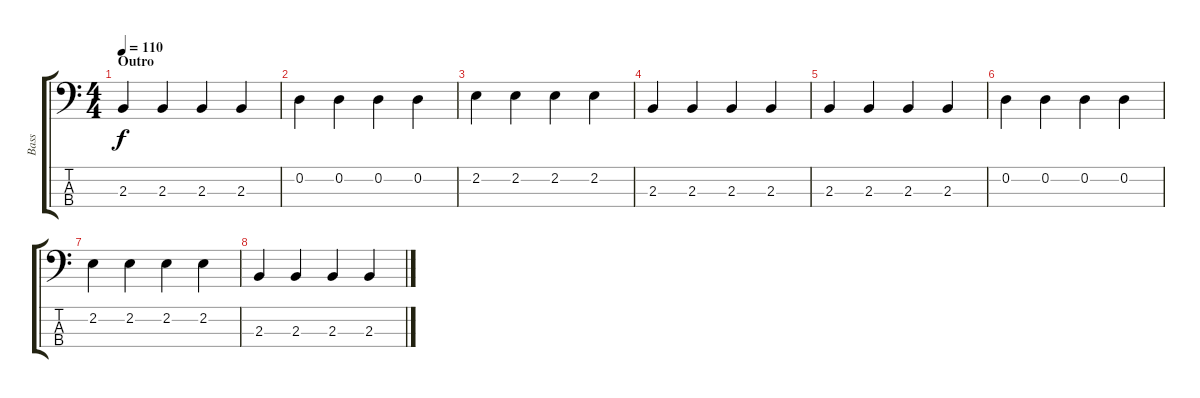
\track ("Bass" "Bass") {instrument electricbassfinger}
\staff {score tabs}
\tuning (G2 D2 A1 E1) {hide}
\ts (4 4)
\section ("" "Outro")
\tempo 110
\clef f4
\ks c
2.3.4{dy f} 2.3.4 2.3.4 2.3.4 |
0.2.4 0.2.4 0.2.4 0.2.4 |
2.2.4 2.2.4 2.2.4 2.2.4 |
2.3.4 2.3.4 2.3.4 2.3.4 |
2.3.4 2.3.4 2.3.4 2.3.4 |
0.2.4 0.2.4 0.2.4 0.2.4 |
2.2.4 2.2.4 2.2.4 2.2.4 |
2.3.4 2.3.4 2.3.4 2.3.4
